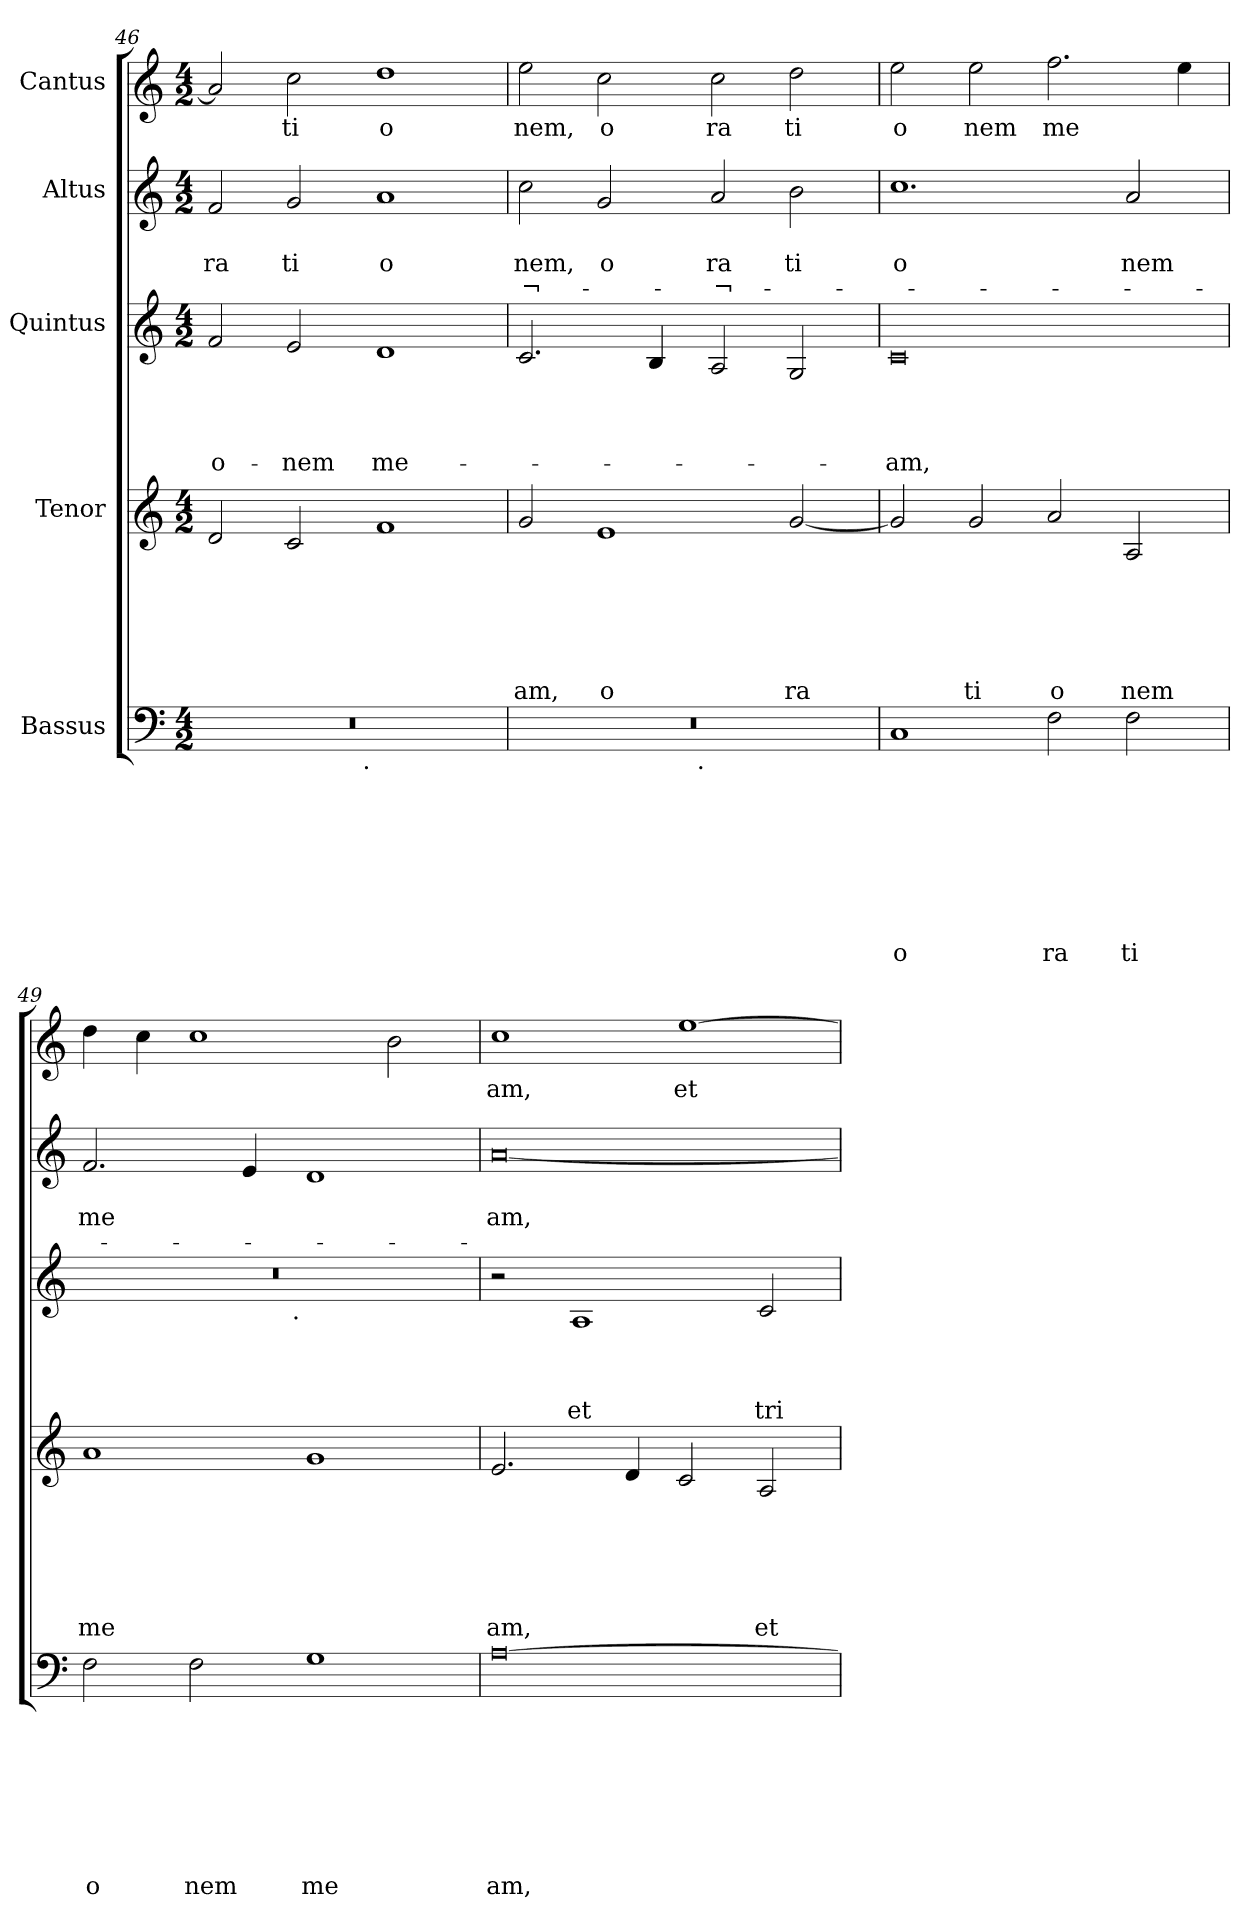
**kern	**text	**text	**text	**text	**text	**text	**text	**text	**kern	**text	**text	**text	**text	**text	**text	**kern	**text	**text	**text	**text	**kern	**text	**text	**text	**kern	**text
*part5	*part5	*part5	*part5	*part5	*part5	*part5	*part5	*part5	*part4	*part4	*part4	*part4	*part4	*part4	*part4	*part3	*part3	*part3	*part3	*part3	*part2	*part2	*part2	*part2	*part1	*part1
*staff5	*staff5	*staff5	*staff5	*staff5	*staff5	*staff5	*staff5	*staff5	*staff4	*staff4	*staff4	*staff4	*staff4	*staff4	*staff4	*staff3	*staff3	*staff3	*staff3	*staff3	*staff2	*staff2	*staff2	*staff2	*staff1	*staff1
*I"Bassus	*	*	*	*	*	*	*	*	*I"Tenor	*	*	*	*	*	*	*I"Quintus	*	*	*	*	*I"Altus	*	*	*	*I"Cantus	*
*clefF4	*	*	*	*	*	*	*	*	*clefG2	*	*	*	*	*	*	*clefG2	*	*	*	*	*clefG2	*	*	*	*clefG2	*
*k[]	*	*	*	*	*	*	*	*	*k[]	*	*	*	*	*	*	*k[]	*	*	*	*	*k[]	*	*	*	*k[]	*
*C:	*	*	*	*	*	*	*	*	*C:	*	*	*	*	*	*	*C:	*	*	*	*	*C:	*	*	*	*C:	*
*M4/2	*	*	*	*	*	*	*	*	*M4/2	*	*	*	*	*	*	*M4/2	*	*	*	*	*M4/2	*	*	*	*M4/2	*
=46	=46	=46	=46	=46	=46	=46	=46	=46	=46	=46	=46	=46	=46	=46	=46	=46	=46	=46	=46	=46	=46	=46	=46	=46	=46	=46
!	!	!	!	!	!	!	!	!	!	!	!	!	!	!	!	!	!	!	!	!LO:LY:b	!	!	!LO:LY:b	!	!	!
*^	*	*	*	*	*	*	*	*	*	*	*	*	*	*	*	*	*	*	*	*	*	*	*	*	*	*
0r	2ryy	.	.	.	.	.	.	.	.	2d/	.	.	.	.	.	.	2f/	.	.	.	-o-	2f/	.	ra	.	2a/]	.
!	!	!	!	!	!	!	!	!	!	!	!	!	!	!	!	!	!	!	!	!	!LO:LY:b	!	!	!LO:LY:b	!	!	!LO:LY:b
.	4...ryy	.	.	.	.	.	.	.	.	2c/	.	.	.	.	.	.	2e/	.	.	.	-nem	2g/	.	ti	.	2cc\	ti
!	!LO:TX:b:t=.	!	!	!	!	!	!	!	!	!	!	!	!	!	!	!	!	!	!	!	!	!	!	!	!	!	!
.	1ryy	.	.	.	.	.	.	.	.	.	.	.	.	.	.	.	.	.	.	.	.	.	.	.	.	.	.
!	!	!	!	!	!	!	!	!	!	!	!	!	!	!	!	!	!	!	!	!	!LO:LY:b	!	!	!LO:LY:b	!	!	!LO:LY:b
.	.	.	.	.	.	.	.	.	.	1f	.	.	.	.	.	.	1d	.	.	.	me-	1a	.	o	.	1dd	o
.	32ryy	.	.	.	.	.	.	.	.	.	.	.	.	.	.	.	.	.	.	.	.	.	.	.	.	.	.
=47	=47	=47	=47	=47	=47	=47	=47	=47	=47	=47	=47	=47	=47	=47	=47	=47	=47	=47	=47	=47	=47	=47	=47	=47	=47	=47	=47
!	!	!	!	!	!	!	!	!	!	!	!	!	!	!	!	!LO:LY:b	!	!	!	!	!	!	!	!LO:LY:b	!LO:LY:b	!	!LO:LY:b
0r	2ryy	.	.	.	.	.	.	.	.	2g/	.	.	.	.	.	am,	2.c/	.	.	.	.	2cc\	.	nem,	¬-	2ee\	nem,
!	!	!	!	!	!	!	!	!	!	!	!	!	!	!	!	!LO:LY:b	!	!	!	!	!	!	!	!LO:LY:b	!	!	!LO:LY:b
.	4...ryy	.	.	.	.	.	.	.	.	1e	.	.	.	.	.	o	.	.	.	.	.	2g/	.	o	.	2cc\	o
.	.	.	.	.	.	.	.	.	.	.	.	.	.	.	.	.	4B/	.	.	.	.	.	.	.	.	.	.
!	!LO:TX:b:t=.	!	!	!	!	!	!	!	!	!	!	!	!	!	!	!	!	!	!	!	!	!	!	!	!	!	!
.	1ryy	.	.	.	.	.	.	.	.	.	.	.	.	.	.	.	.	.	.	.	.	.	.	.	.	.	.
!	!	!	!	!	!	!	!	!	!	!	!	!	!	!	!	!	!	!	!	!	!	!	!	!LO:LY:b	!LO:LY:b	!	!LO:LY:b
.	.	.	.	.	.	.	.	.	.	.	.	.	.	.	.	.	2A/	.	.	.	.	2a/	.	ra	-¬-	2cc\	ra
!	!	!	!	!	!	!	!	!	!	!	!	!	!	!	!	!LO:LY:b	!	!	!	!	!	!	!	!LO:LY:b	!	!	!LO:LY:b
.	.	.	.	.	.	.	.	.	.	[<2g/	.	.	.	.	.	ra	2G/	.	.	.	.	2b\	.	ti	.	2dd\	ti
.	32ryy	.	.	.	.	.	.	.	.	.	.	.	.	.	.	.	.	.	.	.	.	.	.	.	.	.	.
=48	=48	=48	=48	=48	=48	=48	=48	=48	=48	=48	=48	=48	=48	=48	=48	=48	=48	=48	=48	=48	=48	=48	=48	=48	=48	=48	=48
!	!	!	!	!	!	!	!	!	!LO:LY:b	!	!	!	!	!	!	!	!	!	!	!	!LO:LY:b	!	!	!LO:LY:b	!	!	!LO:LY:b
*v	*v	*	*	*	*	*	*	*	*	*	*	*	*	*	*	*	*	*	*	*	*	*	*	*	*	*	*
1C	.	.	.	.	.	.	.	o	2g/]	.	.	.	.	.	.	0c	.	.	.	-am,	1.cc	.	o	.	2ee\	o
!	!	!	!	!	!	!	!	!	!	!	!	!	!	!	!LO:LY:b	!	!	!	!	!	!	!	!	!	!	!LO:LY:b
.	.	.	.	.	.	.	.	.	2g/	.	.	.	.	.	ti	.	.	.	.	.	.	.	.	.	2ee\	nem
!	!	!	!	!	!	!	!	!LO:LY:b	!	!	!	!	!	!	!LO:LY:b	!	!	!	!	!	!	!	!	!	!	!LO:LY:b
2F\	.	.	.	.	.	.	.	ra	2a/	.	.	.	.	.	o	.	.	.	.	.	.	.	.	.	2.ff\	me
!	!	!	!	!	!	!	!	!LO:LY:b	!	!	!	!	!	!	!LO:LY:b	!	!	!	!	!	!	!	!LO:LY:b	!	!	!
2F\	.	.	.	.	.	.	.	ti	2A/	.	.	.	.	.	nem	.	.	.	.	.	2a/	.	nem	.	.	.
.	.	.	.	.	.	.	.	.	.	.	.	.	.	.	.	.	.	.	.	.	.	.	.	.	4ee\	.
=49	=49	=49	=49	=49	=49	=49	=49	=49	=49	=49	=49	=49	=49	=49	=49	=49	=49	=49	=49	=49	=49	=49	=49	=49	=49	=49
!	!	!	!	!	!	!	!	!LO:LY:b	!	!	!	!	!	!	!LO:LY:b	!	!	!	!	!	!	!	!LO:LY:b	!	!	!
*	*	*	*	*	*	*	*	*	*	*	*	*	*	*	*	*^	*	*	*	*	*	*	*	*	*	*
2F\	.	.	.	.	.	.	.	o	1a	.	.	.	.	.	me	0r	2ryy	.	.	.	.	2.f/	.	me	.	4dd\	.
.	.	.	.	.	.	.	.	.	.	.	.	.	.	.	.	.	.	.	.	.	.	.	.	.	.	4cc\	.
!	!	!	!	!	!	!	!	!LO:LY:b	!	!	!	!	!	!	!	!	!	!	!	!	!	!	!	!	!	!	!
2F\	.	.	.	.	.	.	.	nem	.	.	.	.	.	.	.	.	4...ryy	.	.	.	.	.	.	.	.	1cc	.
.	.	.	.	.	.	.	.	.	.	.	.	.	.	.	.	.	.	.	.	.	.	4e/	.	.	.	.	.
!	!	!	!	!	!	!	!	!	!	!	!	!	!	!	!	!	!LO:TX:b:t=.	!	!	!	!	!	!	!	!	!	!
.	.	.	.	.	.	.	.	.	.	.	.	.	.	.	.	.	1ryy	.	.	.	.	.	.	.	.	.	.
!	!	!	!	!	!	!	!	!LO:LY:b	!	!	!	!	!	!	!	!	!	!	!	!	!	!	!	!	!	!	!
1G	.	.	.	.	.	.	.	me	1g	.	.	.	.	.	.	.	.	.	.	.	.	1d	.	.	.	.	.
.	.	.	.	.	.	.	.	.	.	.	.	.	.	.	.	.	.	.	.	.	.	.	.	.	.	2b\	.
.	.	.	.	.	.	.	.	.	.	.	.	.	.	.	.	.	32ryy	.	.	.	.	.	.	.	.	.	.
=50	=50	=50	=50	=50	=50	=50	=50	=50	=50	=50	=50	=50	=50	=50	=50	=50	=50	=50	=50	=50	=50	=50	=50	=50	=50	=50	=50
!	!	!	!	!	!	!	!	!LO:LY:b	!	!	!	!	!	!	!LO:LY:b	!	!	!	!	!	!	!	!	!LO:LY:b	!	!	!LO:LY:b
*	*	*	*	*	*	*	*	*	*	*	*	*	*	*	*	*v	*v	*	*	*	*	*	*	*	*	*	*
[>0A	.	.	.	.	.	.	.	am,	2.e/	.	.	.	.	.	am,	2r	.	.	.	.	[<0a	.	am,	.	1cc	am,
!	!	!	!	!	!	!	!	!	!	!	!	!	!	!	!	!	!	!	!	!LO:LY:b	!	!	!	!	!	!
.	.	.	.	.	.	.	.	.	.	.	.	.	.	.	.	1A	.	.	.	et	.	.	.	.	.	.
.	.	.	.	.	.	.	.	.	4d/	.	.	.	.	.	.	.	.	.	.	.	.	.	.	.	.	.
!	!	!	!	!	!	!	!	!	!	!	!	!	!	!	!	!	!	!	!	!	!	!	!	!	!	!LO:LY:b
.	.	.	.	.	.	.	.	.	2c/	.	.	.	.	.	.	.	.	.	.	.	.	.	.	.	[>1ee	et
!	!	!	!	!	!	!	!	!	!	!	!	!	!	!	!LO:LY:b	!	!	!	!	!LO:LY:b	!	!	!	!	!	!
.	.	.	.	.	.	.	.	.	2A/	.	.	.	.	.	et	2c/	.	.	.	tri-	.	.	.	.	.	.
=	=	=	=	=	=	=	=	=	=	=	=	=	=	=	=	=	=	=	=	=	=	=	=	=	=	=
*-	*-	*-	*-	*-	*-	*-	*-	*-	*-	*-	*-	*-	*-	*-	*-	*-	*-	*-	*-	*-	*-	*-	*-	*-	*-	*-
